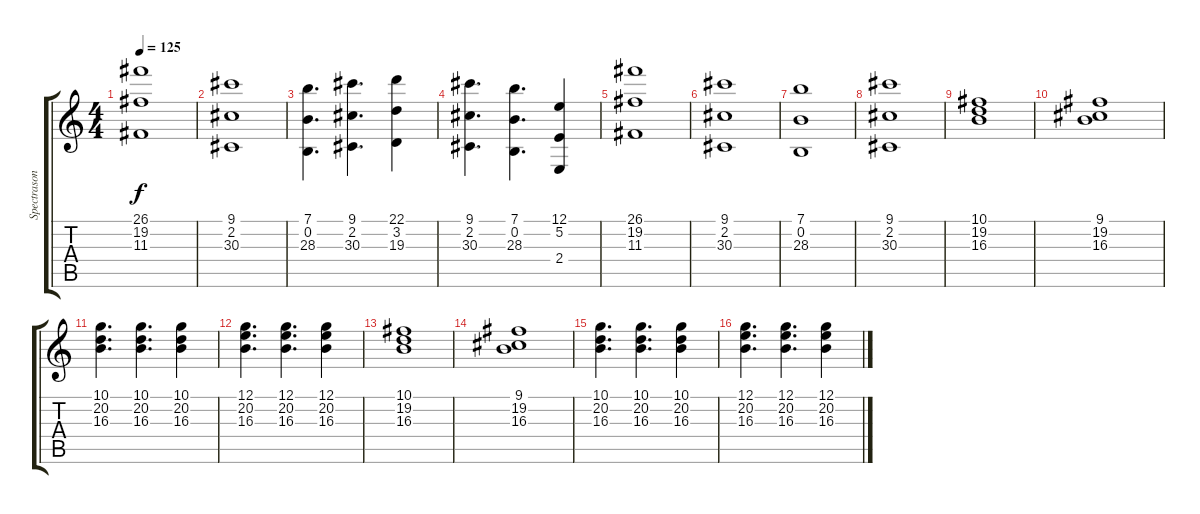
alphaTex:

\track ("Spectrasonics Omnisphere" "Spectrason") {instrument synthstrings2}
\staff {score tabs}
\tuning (E4 B3 G3 D3 A2 E2) {hide}
\ts (4 4)
\tempo 125
\clef g2
\ks c
(26.1 19.2 11.3).1{dy f} |
(9.1 2.2 30.3).1 |
(7.1 0.2 28.3).4{d} (9.1 2.2 30.3).4{d} (22.1 3.2 19.3).4 |
(9.1 2.2 30.3).4{d} (7.1 0.2 28.3).4{d} (12.1 5.2 2.4).4 |
(26.1 19.2 11.3).1 |
(9.1 2.2 30.3).1 |
(7.1 0.2 28.3).1 |
(9.1 2.2 30.3).1 |
(10.1 19.2 16.3).1 |
(9.1 19.2 16.3).1 |
(10.1 20.2 16.3).4{d} (10.1 20.2 16.3).4{d} (10.1 20.2 16.3).4 |
(12.1 20.2 16.3).4{d} (12.1 20.2 16.3).4{d} (12.1 20.2 16.3).4 |
(10.1 19.2 16.3).1 |
(9.1 19.2 16.3).1 |
(10.1 20.2 16.3).4{d} (10.1 20.2 16.3).4{d} (10.1 20.2 16.3).4 |
(12.1 20.2 16.3).4{d} (12.1 20.2 16.3).4{d} (12.1 20.2 16.3).4
